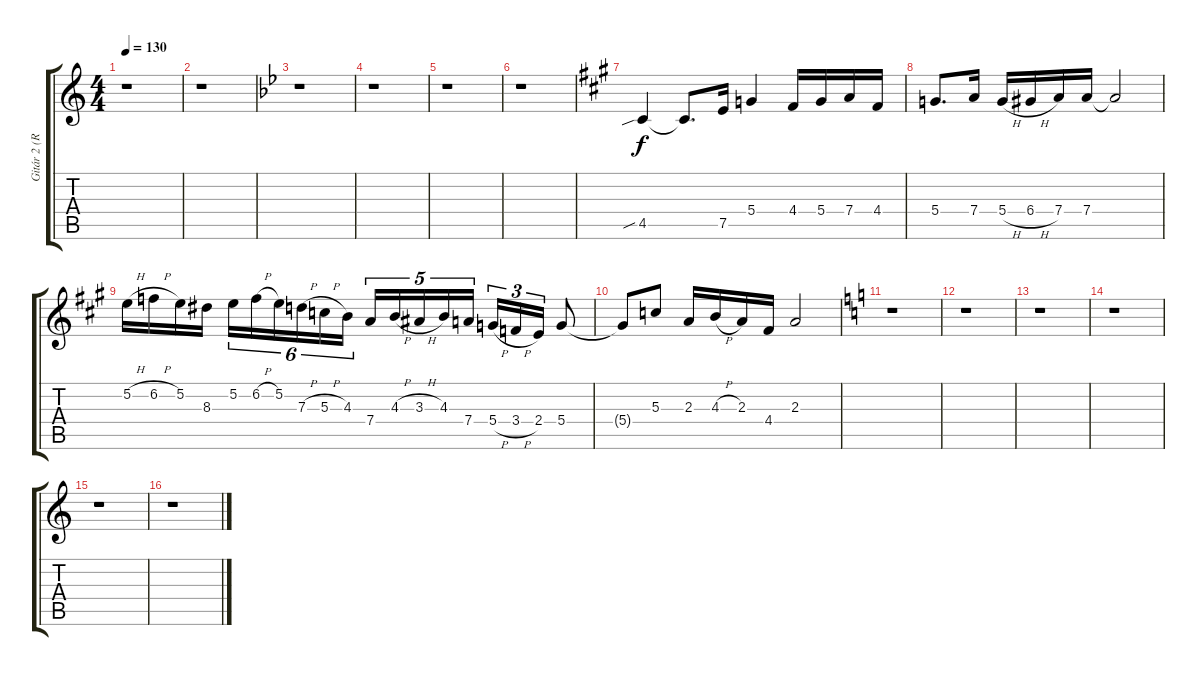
\track ("Gitár 2 (Ritchie Blackmore)" "Gitár 2 (R") {instrument distortionguitar}
\staff {score tabs}
\tuning (E4 B3 G3 D3 A2 E2) {hide}
\ts (4 4)
\tempo 130
\clef g2
\ks c
r.1{dy f} |
r.1 |
\ks bb
r.1 |
r.1 |
r.1 |
r.1 |
\ks a
4.5{sib}.4 4.5{t}.8{d} 7.5.16 5.4.4 4.4.16 5.4.16 7.4.16 4.4.16 |
5.4.8{d} 7.4.16 5.4{h}.16 6.4{h}.16 7.4.16 7.4.16 7.4{t}.2 |
5.2{h}.16 6.2{h}.16 5.2.16 8.3.16 5.2.16{tu (6 4)} 6.2{h}.16{tu (6 4)} 5.2.16{tu (6 4)} 7.3{h}.16{tu (6 4)} 5.3{h}.16{tu (6 4)} 4.3.16{tu (6 4)} 7.4.16{tu (5 4)} 4.3{h}.16{tu (5 4)} 3.3{h}.16{tu (5 4)} 4.3.16{tu (5 4)} 7.4.16{tu (5 4)} 5.4{h}.16{tu (3 2)} 3.4{h}.16{tu (3 2)} 2.4.16{tu (3 2)} 5.4.8 |
5.4{t}.8 5.3.8 2.3.16 4.3{h}.16 2.3.16 4.4.16 2.3.2 |
\ks c
r.1 |
r.1 |
r.1 |
r.1 |
r.1 |
r.1
